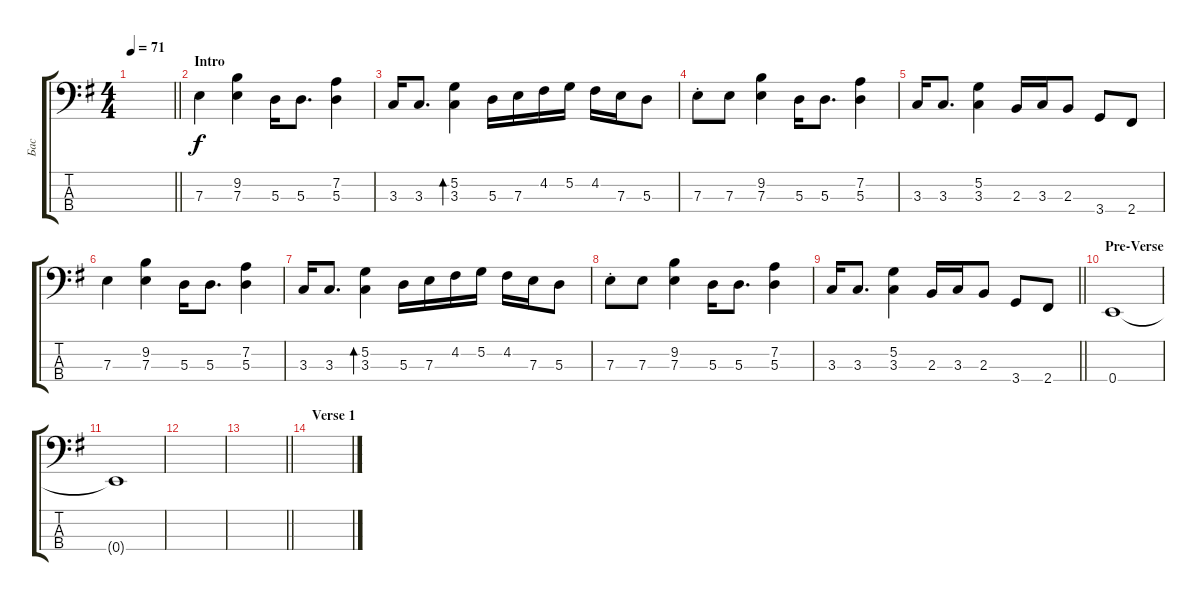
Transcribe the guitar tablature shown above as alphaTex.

\track ("Бас" "Бас") {instrument electricbassfinger}
\staff {score tabs}
\tuning (G2 D2 A1 E1) {hide}
\ts (4 4)
\tempo 71
\clef f4
\barLineRight lightlight
\ks eminor
|
\section ("" "Intro")
7.3.4 (9.2 7.3).4 5.3.16 5.3.8{d} (7.2 5.3).4 |
3.3.16 3.3.8{d} (5.2 3.3).4{bd 120} 5.3.16 7.3.16 4.2.16 5.2.16 4.2.16 7.3.16 5.3.8 |
7.3{st}.8 7.3.8 (9.2 7.3).4 5.3.16 5.3.8{d} (7.2 5.3).4 |
3.3.16 3.3.8{d} (5.2 3.3).4 2.3.16 3.3.16 2.3.8 3.4.8 2.4.8 |
7.3.4 (9.2 7.3).4 5.3.16 5.3.8{d} (7.2 5.3).4 |
3.3.16 3.3.8{d} (5.2 3.3).4{bd 120} 5.3.16 7.3.16 4.2.16 5.2.16 4.2.16 7.3.16 5.3.8 |
7.3{st}.8 7.3.8 (9.2 7.3).4 5.3.16 5.3.8{d} (7.2 5.3).4 |
\barLineRight lightlight
3.3.16 3.3.8{d} (5.2 3.3).4 2.3.16 3.3.16 2.3.8 3.4.8 2.4.8 |
\section ("" "Pre-Verse")
0.4.1 |
0.4{t}.1 |
|
\barLineRight lightlight
|
\section ("" "Verse 1")
